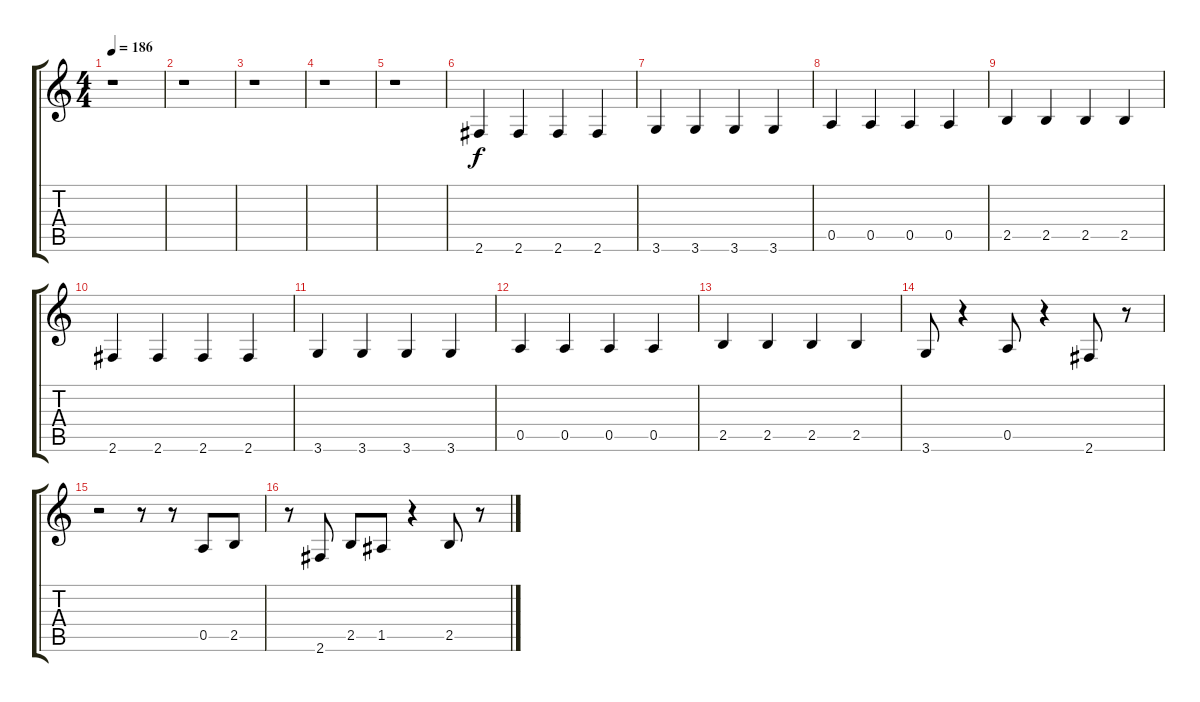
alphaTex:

\track "" {instrument electricbassfinger}
\staff {score tabs}
\tuning (E4 B3 G3 D3 A2 E2) {hide}
\ts (4 4)
\tempo 186
\clef g2
\ks c
r.1{dy f} |
r.1 |
r.1 |
r.1 |
r.1 |
2.6.4 2.6.4 2.6.4 2.6.4 |
3.6.4 3.6.4 3.6.4 3.6.4 |
0.5.4 0.5.4 0.5.4 0.5.4 |
2.5.4 2.5.4 2.5.4 2.5.4 |
2.6.4 2.6.4 2.6.4 2.6.4 |
3.6.4 3.6.4 3.6.4 3.6.4 |
0.5.4 0.5.4 0.5.4 0.5.4 |
2.5.4 2.5.4 2.5.4 2.5.4 |
3.6.8 r.4 0.5.8 r.4 2.6.8 r.8 |
r.2 r.8 r.8 0.5.8 2.5.8 |
r.8 2.6.8 2.5.8 1.5.8 r.4 2.5.8 r.8
